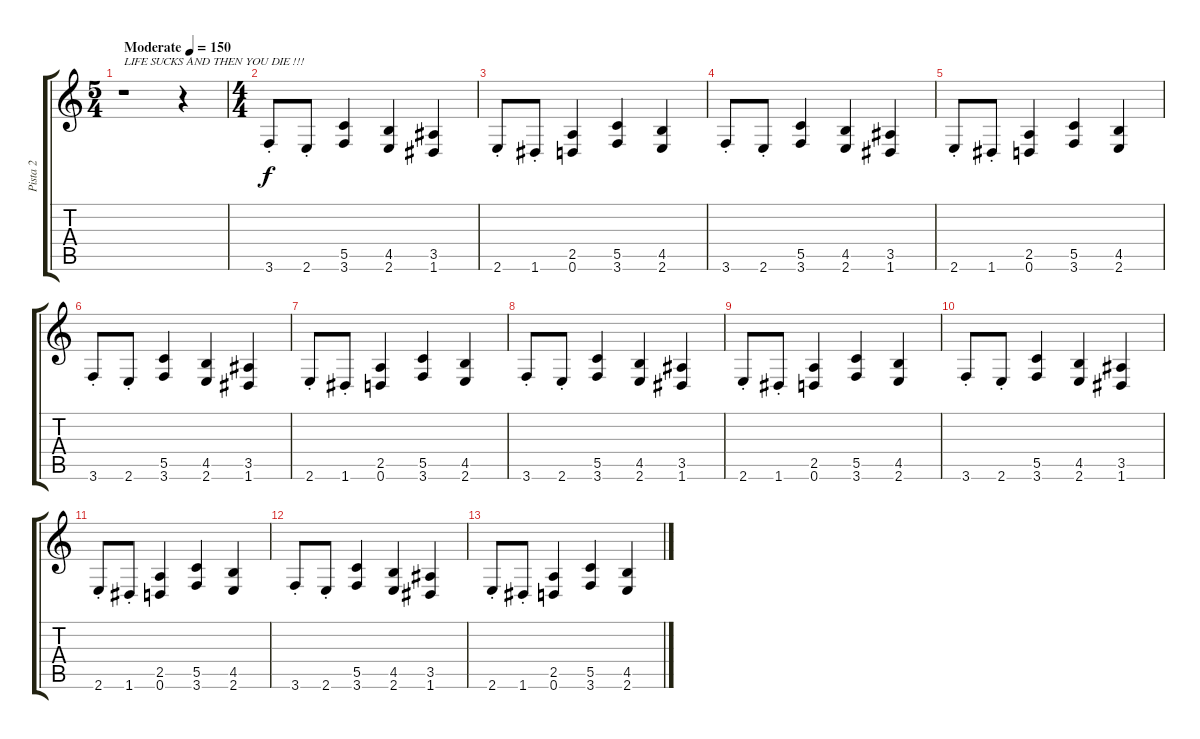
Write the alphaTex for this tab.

\track ("Pista 2" "Pista 2") {instrument overdrivenguitar}
\staff {score tabs}
\tuning (D4 A3 F3 C3 G2 D2) {hide}
\ts (5 4)
\tempo (150 "Moderate")
\clef g2
\ks c
r.1{txt "LIFE SUCKS AND THEN YOU DIE !!!" dy f instrument overdrivenguitar} r.4 |
\ts (4 4)
3.6{st}.8 2.6{st}.8 (5.5 3.6).4 (4.5 2.6).4 (3.5 1.6).4 |
2.6{st}.8 1.6{st}.8 (2.5 0.6).4 (5.5 3.6).4 (4.5 2.6).4 |
3.6{st}.8 2.6{st}.8 (5.5 3.6).4 (4.5 2.6).4 (3.5 1.6).4 |
2.6{st}.8 1.6{st}.8 (2.5 0.6).4 (5.5 3.6).4 (4.5 2.6).4 |
3.6{st}.8 2.6{st}.8 (5.5 3.6).4 (4.5 2.6).4 (3.5 1.6).4 |
2.6{st}.8 1.6{st}.8 (2.5 0.6).4 (5.5 3.6).4 (4.5 2.6).4 |
3.6{st}.8 2.6{st}.8 (5.5 3.6).4 (4.5 2.6).4 (3.5 1.6).4 |
2.6{st}.8 1.6{st}.8 (2.5 0.6).4 (5.5 3.6).4 (4.5 2.6).4 |
3.6{st}.8 2.6{st}.8 (5.5 3.6).4 (4.5 2.6).4 (3.5 1.6).4 |
2.6{st}.8 1.6{st}.8 (2.5 0.6).4 (5.5 3.6).4 (4.5 2.6).4 |
3.6{st}.8 2.6{st}.8 (5.5 3.6).4 (4.5 2.6).4 (3.5 1.6).4 |
2.6{st}.8 1.6{st}.8 (2.5 0.6).4 (5.5 3.6).4 (4.5 2.6).4
